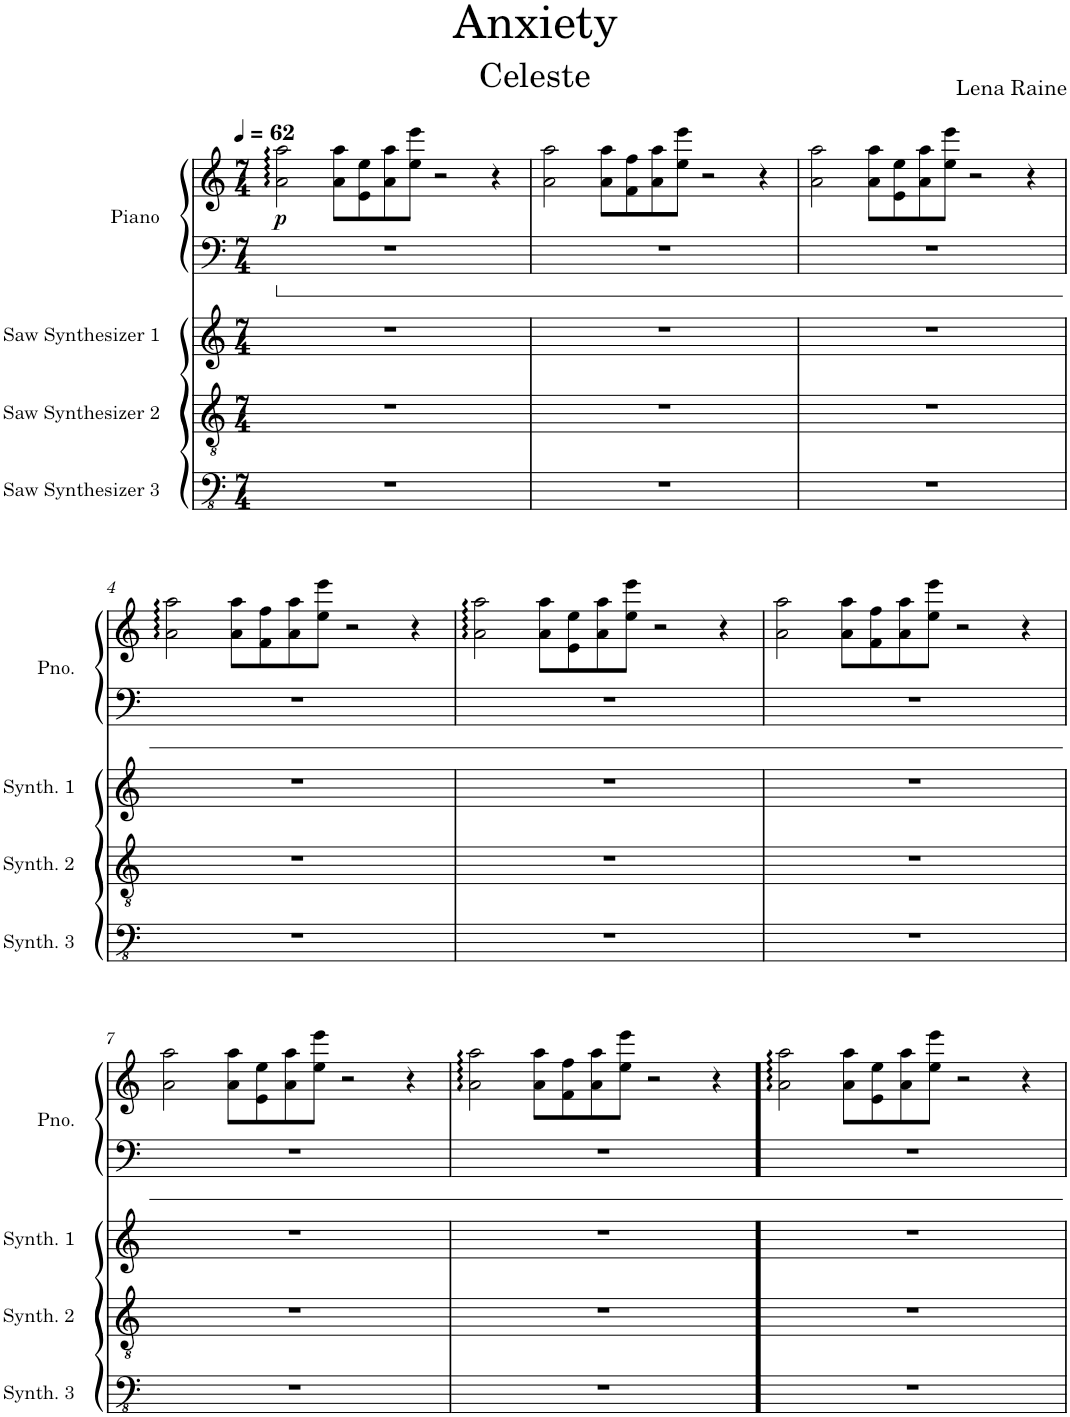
**kern	**kern	**kern	**kern	**kern	**dynam
*part4	*part3	*part2	*part1	*part1	*part1
*staff5	*staff4	*staff3	*staff2	*staff1	*staff1/2
*I"Saw Synthesizer 3	*I"Saw Synthesizer 2	*I"Saw Synthesizer 1	*I"Piano	*	*
*I'Synth. 3	*I'Synth. 2	*I'Synth. 1	*I'Pno.	*	*
*clefFv4	*clefGv2	*clefG2	*clefF4	*clefG2	*
*k[]	*k[]	*k[]	*k[]	*k[]	*
*M7/4	*M7/4	*M7/4	*M7/4	*M7/4	*
*MM62	*MM62	*MM62	*MM62	*MM62	*
=1	=1	=1	=1	=1	=1
!	!	!	!	!	!LO:DY:b
1..r	1..r	1..r	1..r	2a\ 2aa\	p
.	.	.	.	8a\ 8aa\L	.
.	.	.	.	8e\ 8ee\	.
.	.	.	.	8a\ 8aa\	.
.	.	.	.	8ee\ 8eee\J	.
.	.	.	.	2r	.
.	.	.	.	4r	.
=2	=2	=2	=2	=2	=2
1..r	1..r	1..r	1..r	2a\ 2aa\	.
.	.	.	.	8a\ 8aa\L	.
.	.	.	.	8f\ 8ff\	.
.	.	.	.	8a\ 8aa\	.
.	.	.	.	8ee\ 8eee\J	.
.	.	.	.	2r	.
.	.	.	.	4r	.
=3	=3	=3	=3	=3	=3
1..r	1..r	1..r	1..r	2a\ 2aa\	.
.	.	.	.	8a\ 8aa\L	.
.	.	.	.	8e\ 8ee\	.
.	.	.	.	8a\ 8aa\	.
.	.	.	.	8ee\ 8eee\J	.
.	.	.	.	2r	.
.	.	.	.	4r	.
!!LO:LB:g=z
=4	=4	=4	=4	=4	=4
1..r	1..r	1..r	1..r	2a\ 2aa\	.
.	.	.	.	8a\ 8aa\L	.
.	.	.	.	8f\ 8ff\	.
.	.	.	.	8a\ 8aa\	.
.	.	.	.	8ee\ 8eee\J	.
.	.	.	.	2r	.
.	.	.	.	4r	.
=5	=5	=5	=5	=5	=5
1..r	1..r	1..r	1..r	2a\ 2aa\	.
.	.	.	.	8a\ 8aa\L	.
.	.	.	.	8e\ 8ee\	.
.	.	.	.	8a\ 8aa\	.
.	.	.	.	8ee\ 8eee\J	.
.	.	.	.	2r	.
.	.	.	.	4r	.
=6	=6	=6	=6	=6	=6
1..r	1..r	1..r	1..r	2a\ 2aa\	.
.	.	.	.	8a\ 8aa\L	.
.	.	.	.	8f\ 8ff\	.
.	.	.	.	8a\ 8aa\	.
.	.	.	.	8ee\ 8eee\J	.
.	.	.	.	2r	.
.	.	.	.	4r	.
!!LO:LB:g=z
=7	=7	=7	=7	=7	=7
1..r	1..r	1..r	1..r	2a\ 2aa\	.
.	.	.	.	8a\ 8aa\L	.
.	.	.	.	8e\ 8ee\	.
.	.	.	.	8a\ 8aa\	.
.	.	.	.	8ee\ 8eee\J	.
.	.	.	.	2r	.
.	.	.	.	4r	.
=8	=8	=8	=8	=8	=8
1..r	1..r	1..r	1..r	2a\ 2aa\	.
.	.	.	.	8a\ 8aa\L	.
.	.	.	.	8f\ 8ff\	.
.	.	.	.	8a\ 8aa\	.
.	.	.	.	8ee\ 8eee\J	.
.	.	.	.	2r	.
.	.	.	.	4r	.
=9!	=9!	=9!	=9!	=9!	=9!
1..r	1..r	1..r	1..r	2a\ 2aa\	.
.	.	.	.	8a\ 8aa\L	.
.	.	.	.	8e\ 8ee\	.
.	.	.	.	8a\ 8aa\	.
.	.	.	.	8ee\ 8eee\J	.
.	.	.	.	2r	.
.	.	.	.	4r	.
=	=	=	=	=	=
*-	*-	*-	*-	*-	*-
